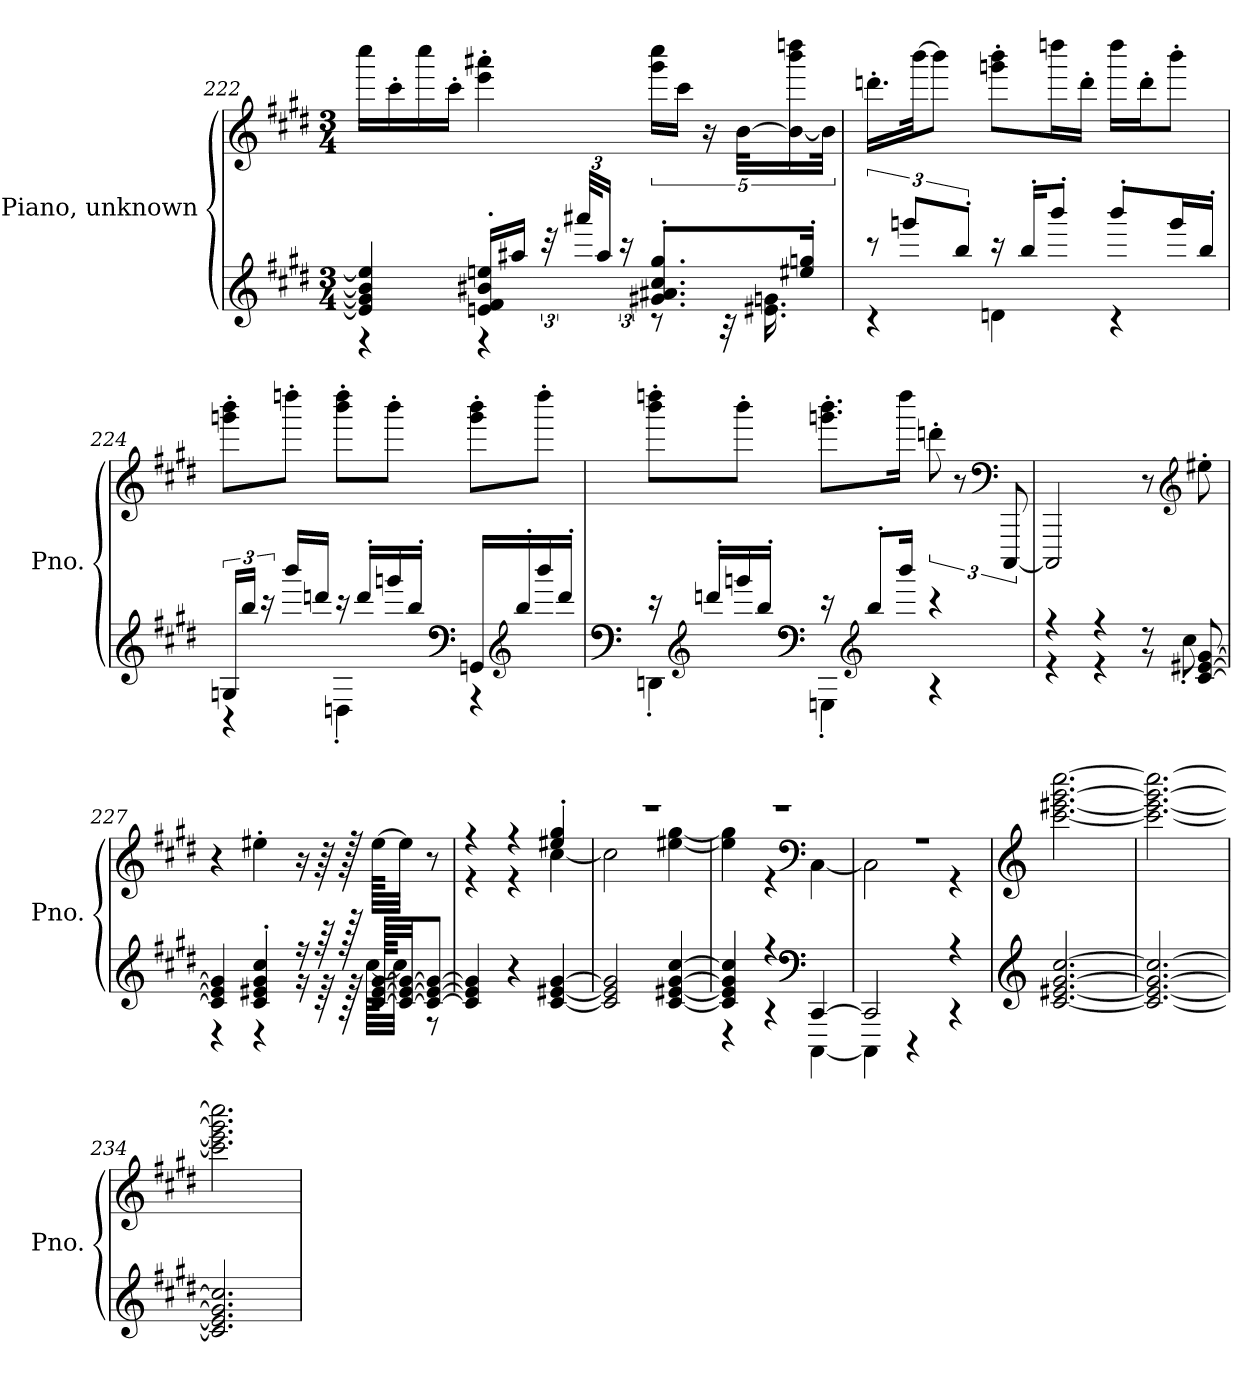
**kern	**kern
*part1	*part1
*staff2	*staff1
*I"Piano, unknown	*
*I'Pno.	*
!!LO:LB:g=z
*clefG2	*clefG2
*k[f#c#g#d#]	*k[f#c#g#d#]
*M3/4	*M3/4
=222	=222
*^	*
4e#/] 4g/] 4b/] 4ee#/]	4r	16cccc#\LL
.	.	16ccc#'\
.	.	16cccc#\
.	.	16ccc#'\JJ
16en/' 16f#/' 16b#X/' 16een/'LL	4r	4eee\' 4aaa#X\'
16aa#X/JJ	.	.
48r	.	.
48aaa#X/KLL	.	.
24aa#/JJ	.	.
24r	.	.
8.g#X/' 8.a#X/' 8.cc#/' 8.gg#/'L	8r	20ggg#\ 20cccc#\LL
.	.	20ccc#\JJ
.	.	20r
.	32r	.
.	.	[40b\KLL
.	16.e#X\ 16.gn\	.
.	.	20b\_ 20bbb\ 20ddddn\
16ee#X/' 16ggn/'Jk	.	.
.	.	40b\JJk]
=223	=223	=223
12r	4r	16.dddn'\LL
12gggn/L	.	.
.	.	[32bbb\JK
.	.	8bbb\J]
12bb'/J	.	.
16r	4dn\	8gggn\' 8bbb\'L
16bb'/KL	.	.
8bbb'/J	.	16ddddn\L
.	.	16ddd'\JJ
8bbb'/L	4r	16dddd\LL
.	.	16ddd'\J
16ggg/L	.	8bbb'\J
16bb'/JJ	.	.
!!LO:PB:g=z
=224	=224	=224
24Gn/LL	4r	8gggn\' 8bbb\'L
24bb/JJ	.	.
24r	.	.
16bbb/LL	.	8ddddn'\J
16dddn/JJ	.	.
16r	4Dn'\	8bbb\' 8dddd\'L
16ddd'/LL	.	.
16gggn/	.	8bbb'\J
16bb'/JJ	.	.
*clefF4	*	*
16GGn/LL	4r	8ggg\' 8bbb\'L
*clefG2	*	*
16bb'/	.	.
16bbb/	.	8dddd'\J
16ddd'/JJ	.	.
!!LO:LB:g=z
=225	=225	=225
*clefF4	*	*
16r	4DDn'\	8bbb\' 8ddddn\'L
*clefG2	*	*
16dddn'/LL	.	.
16gggn/	.	8bbb'\J
16bb'/JJ	.	.
*clefF4	*	*
16r	4GGGn'\	8.gggn\' 8.bbb\'L
*clefG2	*	*
8bb'/L	.	.
16bbb/Jk	.	16dddd\Jk
4r	4r	12dddn'\
.	.	12r
*	*	*clefF4
.	.	[12CCC#/
=226	=226	=226
4r	4r	2CCC#/]
4r	4r	.
8r	8r	8r
*	*	*clefG2
[8c#/ [8e#X/ [8g#/	8cc#'\	8ee#X'\
=227	=227	=227
4c#/] 4e#/] 4g#/]	4r	4r
4c#/' 4e#X/' 4g#/' 4cc#/'	4r	4ee#X'\
16r	16r	16r
64r	64r	64r
128r	128r	128r
[128c#/ [128e#/ [128g#/KKLLL	[128cc#\KKLLL	[128ee#\KKLLL
32c#/_ 32e#/_ 32g#/_JJ	32cc#\JJJ]	32ee#\JJJ]
8c#/_ 8e#/_ 8g#/_J	8r	8r
*v	*v	*
!!LO:LB:g=z
=228	=228
*	*^
4c#/] 4e#/] 4g#/]	4r	4r
4r	4r	4r
[4c#/ [4e#X/ [4g#/	4ee#X/' 4gg#/'	[4cc#\
=229	=229	=229
2c#/] 2e#/] 2g#/]	2.r	2cc#\]
[4c#/ [4e#X/ [4g#/ [4cc#/	.	[4ee#X\ [4gg#\
=230	=230	=230
*^	*	*
4c#/] 4e#/] 4g#/] 4cc#/]	4r	2.r	4ee#\] 4gg#\]
4r	4r	.	4r
*clefF4	*	*clefF4	*
[4CC#/	[4CCC#\	.	[4C#\
=231	=231	=231	=231
2CC#/]	4CCC#\]	2.r	2C#\]
.	4r	.	.
4r	4r	.	4r
*v	*v	*	*
*	*v	*v
=232	=232
*clefG2	*clefG2
[2.c#/ [2.e#X/ [2.g#/ [2.cc#/	[2.ccc#\ [2.eee#X\ [2.ggg#\ [2.cccc#\
=233	=233
2.c#/_ 2.e#/_ 2.g#/_ 2.cc#/_	2.ccc#\_ 2.eee#\_ 2.ggg#\_ 2.cccc#\_
=234	=234
2.c#/] 2.e#/] 2.g#/] 2.cc#/]	2.ccc#\] 2.eee#\] 2.ggg#\] 2.cccc#\]
=	=
*-	*-
